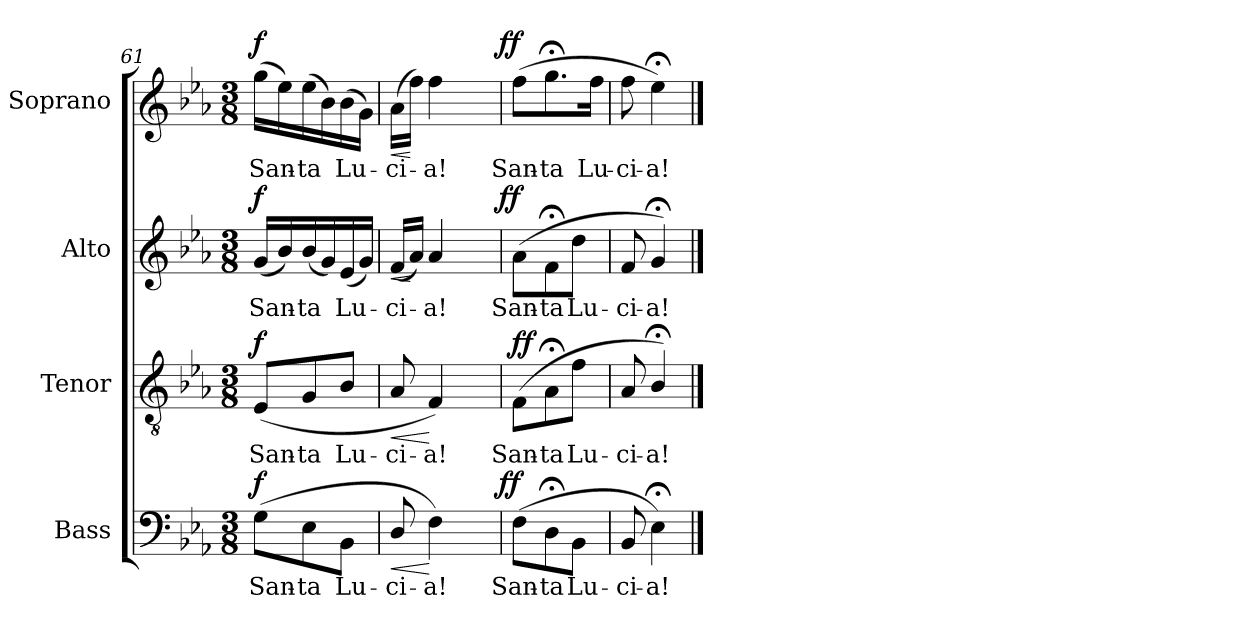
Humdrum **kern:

**kern	**text	**dynam	**kern	**text	**dynam	**kern	**text	**dynam	**kern	**text	**dynam
*part4	*part4	*part4	*part3	*part3	*part3	*part2	*part2	*part2	*part1	*part1	*part1
*staff4	*staff4	*staff4	*staff3	*staff3	*staff3	*staff2	*staff2	*staff2	*staff1	*staff1	*staff1
*I"Bass	*	*	*I"Tenor	*	*	*I"Alto	*	*	*I"Soprano	*	*
*I'B.	*	*	*I'T.	*	*	*I'A.	*	*	*I'S.	*	*
!!LO:PB:g=z
*clefF4	*	*	*clefGv2	*	*	*clefG2	*	*	*clefG2	*	*
*	*	*	*ITrd7c12	*	*	*	*	*	*	*	*
*k[b-e-a-]	*	*	*k[b-e-a-]	*	*	*k[b-e-a-]	*	*	*k[b-e-a-]	*	*
*E-:	*	*	*E-:	*	*	*E-:	*	*	*E-:	*	*
*M3/8	*	*	*M3/8	*	*	*M3/8	*	*	*M3/8	*	*
=61	=61	=61	=61	=61	=61	=61	=61	=61	=61	=61	=61
!	!LO:LY:b:color=#000000	!	!	!	!	!	!	!	!	!	!
!	!	!	!	!LO:LY:b:color=#000000	!	!	!	!	!	!	!
!	!	!	!	!	!	!	!LO:LY:b:color=#000000	!	!	!	!
!	!	!	!	!	!	!	!	!	!	!LO:LY:b:color=#000000	!
(8Gi\L	San-	f	(8EE-i/L	San-	f	(16gi/LL	San-	f	(16ggi\LL	San-	f
.	.	.	.	.	.	16b-i/)	.	.	16ee-i\)	.	.
!	!LO:LY:b:color=#000000	!	!	!	!	!	!	!	!	!	!
!	!	!	!	!LO:LY:b:color=#000000	!	!	!	!	!	!	!
!	!	!	!	!	!	!	!LO:LY:b:color=#000000	!	!	!	!
!	!	!	!	!	!	!	!	!	!	!LO:LY:b:color=#000000	!
8E-i\	-ta	.	8GGi/	-ta	.	(16b-i/	-ta	.	(16ee-i\	-ta	.
.	.	.	.	.	.	16gi/)	.	.	16b-i\)	.	.
!	!LO:LY:b:color=#000000	!	!	!	!	!	!	!	!	!	!
!	!	!	!	!LO:LY:b:color=#000000	!	!	!	!	!	!	!
!	!	!	!	!	!	!	!LO:LY:b:color=#000000	!	!	!	!
!	!	!	!	!	!	!	!	!	!	!LO:LY:b:color=#000000	!
8BB-i\J	Lu-	.	8BB-i/J	Lu-	.	(16e-i/	Lu-	.	(16b-i\	Lu-	.
.	.	.	.	.	.	16gi/JJ)	.	.	16gi\JJ)	.	.
=62	=62	=62	=62	=62	=62	=62	=62	=62	=62	=62	=62
!	!LO:LY:b:color=#000000	!LO:HP:b	!	!	!	!	!	!	!	!	!
!	!	!	!	!LO:LY:b:color=#000000	!LO:HP:b	!	!	!	!	!	!
!	!	!	!	!	!	!	!LO:LY:b:color=#000000	!LO:HP:b	!	!	!
!	!	!	!	!	!	!	!	!	!	!LO:LY:b:color=#000000	!LO:HP:b
*^	*	*	*	*	*	*^	*	*	*^	*	*
8Di/	4ryy	-ci-	<	8AA-i/	-ci-	<	(16fi/LL	4ryy	-ci-	<	(16a-i\LL	4ryy	-ci-	<
.	.	.	.	.	.	.	16a-i/JJ)	.	.	[	16ffi\JJ)	.	.	[
!	!	!LO:LY:b:color=#000000	!	!	!	!	!	!	!	!	!	!	!	!
!	!	!	!	!	!LO:LY:b:color=#000000	!	!	!	!	!	!	!	!	!
!	!	!	!	!	!	!	!	!	!LO:LY:b:color=#000000	!	!	!	!	!
!	!	!	!	!	!	!	!	!	!	!	!	!	!LO:LY:b:color=#000000	!
4Fi\)	.	-a!	[	4FFi/)	-a!	[	4a-i/	.	-a!	.	4ffi\	.	-a!	.
.	16ryy	.	.	.	.	.	.	16ryy	.	.	.	16ryy	.	.
.	32ryy	.	.	.	.	.	.	32ryy	.	.	.	32ryy	.	.
.	64ryy	.	.	.	.	.	.	64ryy	.	.	.	64ryy	.	.
.	128...ryy	.	.	.	.	.	.	128...ryy	.	.	.	128...ryy	.	.
.	1024ryy	.	ff	.	.	.	.	1024ryy	.	ff	.	1024ryy	.	ff
*	*	*	*	*	*	*	*v	*v	*	*	*	*	*	*
*v	*v	*	*	*	*	*	*	*	*	*v	*v	*	*
=63	=63	=63	=63	=63	=63	=63	=63	=63	=63	=63	=63
*^	*	*	*	*	*	*^	*	*	*^	*	*
!	!	!LO:LY:b:color=#000000	!	!	!	!	!	!	!	!	!	!	!	!
*	*	*	*	*	*	*	*v	*v	*	*	*	*	*	*
*v	*v	*	*	*	*	*	*	*	*	*v	*v	*	*
*^	*	*	*	*	*	*^	*	*	*^	*	*
!	!	!	!	!	!LO:LY:b:color=#000000	!	!	!	!	!	!	!	!	!
*	*	*	*	*	*	*	*v	*v	*	*	*	*	*	*
*v	*v	*	*	*	*	*	*	*	*	*v	*v	*	*
*^	*	*	*	*	*	*^	*	*	*^	*	*
!	!	!	!	!	!	!	!	!	!LO:LY:b:color=#000000	!	!	!	!	!
*	*	*	*	*	*	*	*v	*v	*	*	*	*	*	*
*v	*v	*	*	*	*	*	*	*	*	*v	*v	*	*
*^	*	*	*	*	*	*^	*	*	*^	*	*
!	!	!	!	!	!	!	!	!	!	!	!LO:TX:t=rit.	!	!	!
!	!	!	!	!	!	!	!	!	!	!	!	!	!LO:LY:b:color=#000000	!
*	*	*	*	*	*	*	*v	*v	*	*	*	*	*	*
*v	*v	*	*	*	*	*	*	*	*	*v	*v	*	*
(8Fi\L	San-	.	(8FFi\L	San-	ff	(8a-i\L	San-	.	(8ffi\L	San-	.
!	!LO:LY:b:color=#000000	!	!	!	!	!	!	!	!	!	!
!	!	!	!	!LO:LY:b:color=#000000	!	!	!	!	!	!	!
!	!	!	!	!	!	!	!LO:LY:b:color=#000000	!	!	!	!
!	!	!	!	!	!	!	!	!	!	!LO:LY:b:color=#000000	!
8D;i\	-ta	.	8AA-;i\	-ta	.	8f;i\	-ta	.	8.gg;i\	-ta	.
!	!LO:LY:b:color=#000000	!	!	!	!	!	!	!	!	!	!
!	!	!	!	!LO:LY:b:color=#000000	!	!	!	!	!	!	!
!	!	!	!	!	!	!	!LO:LY:b:color=#000000	!	!	!	!
8BB-i\J	Lu-	.	8Fi\J	Lu-	.	8ddi\J	Lu-	.	.	.	.
!	!	!	!	!	!	!	!	!	!	!LO:LY:b:color=#000000	!
.	.	.	.	.	.	.	.	.	16ffi\Jk	Lu-	.
=64	=64	=64	=64	=64	=64	=64	=64	=64	=64	=64	=64
!	!LO:LY:b:color=#000000	!	!	!	!	!	!	!	!	!	!
!	!	!	!	!LO:LY:b:color=#000000	!	!	!	!	!	!	!
!	!	!	!	!	!	!	!LO:LY:b:color=#000000	!	!	!	!
!	!	!	!	!	!	!	!	!	!	!LO:LY:b:color=#000000	!
8BB-i/	-ci-	.	8AA-i/	-ci-	.	8fi/	-ci-	.	8ffi\	-ci-	.
!	!LO:LY:b:color=#000000	!	!	!	!	!	!	!	!	!	!
!	!	!	!	!LO:LY:b:color=#000000	!	!	!	!	!	!	!
!	!	!	!	!	!	!	!LO:LY:b:color=#000000	!	!	!	!
!	!	!	!	!	!	!	!	!	!	!LO:LY:b:color=#000000	!
4E-;i\)	-a!	.	4BB-;i/)	-a!	.	4g;i/)	-a!	.	4ee-;i\)	-a!	.
==	==	==	==	==	==	==	==	==	==	==	==
*-	*-	*-	*-	*-	*-	*-	*-	*-	*-	*-	*-
